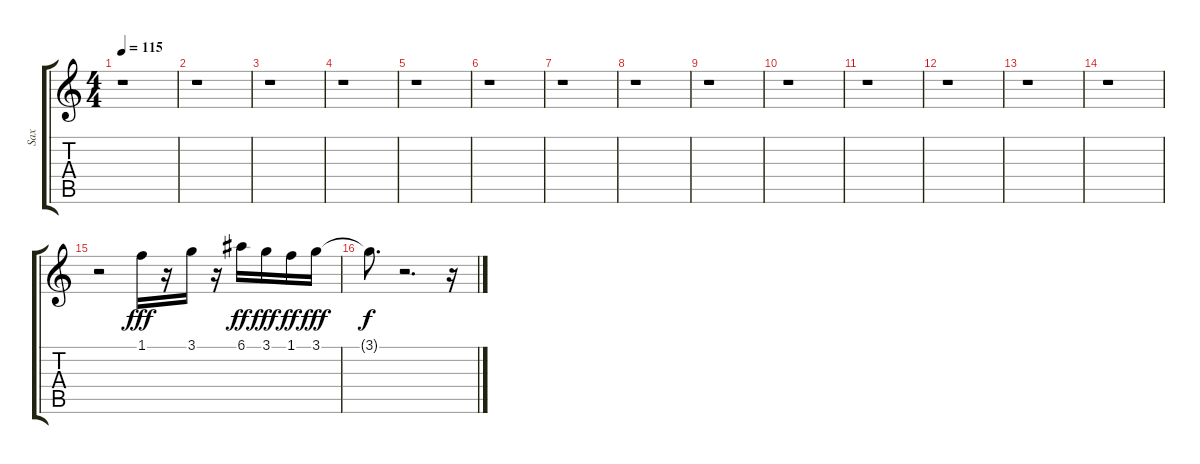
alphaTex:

\track ("Sax" "Sax") {instrument acousticguitarnylon}
\staff {score tabs}
\tuning (E4 B3 G3 D3 A2 E2) {hide}
\ts (4 4)
\tempo 115
\clef g2
\ks c
r.1{dy f} |
r.1 |
r.1 |
r.1 |
r.1 |
r.1 |
r.1 |
r.1 |
r.1 |
r.1 |
r.1 |
r.1 |
r.1 |
r.1 |
r.2 1.1.16{dy fff} r.16 3.1.16 r.16 6.1.16{dy ff} 3.1.16{dy fff} 1.1.16{dy ff} 3.1.16{dy fff} |
3.1{t}.8{d dy f} r.2{d} r.16
